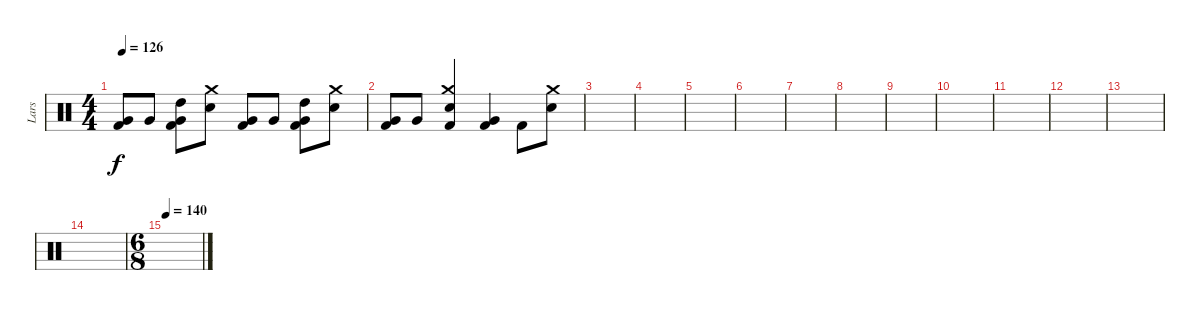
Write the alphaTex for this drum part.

\track ("Lars" "Lars") {instrument percussion}
\staff {score}
\articulation defaults
\ts (4 4)
\tempo 126
\clef neutral
\ks c
("Very Low Tom (hit)" "Kick (hit) 2").8{dy f} "Very Low Tom (hit)".8 ("High Tom (hit)" "Very Low Tom (hit)" "Kick (hit) 2").8 ("Snare (hit) 2" "Crash medium (hit)").8 ("Very Low Tom (hit)" "Kick (hit) 2").8 "Very Low Tom (hit)".8 ("High Tom (hit)" "Very Low Tom (hit)" "Kick (hit) 2").8 ("Snare (hit) 2" "Crash medium (hit)").8 |
("Very Low Tom (hit)" "Kick (hit) 2").8 "Very Low Tom (hit)".8 ("Crash medium (hit)" "Electric Snare (hit)" "Kick (hit) 2").4 ("Very Low Tom (hit)" "Kick (hit) 2").4 "Kick (hit) 2".8 ("Crash medium (hit)" "Electric Snare (hit)").8 |
|
|
|
|
|
|
|
|
|
|
|
|
\ts (6 8)
\tempo 140
